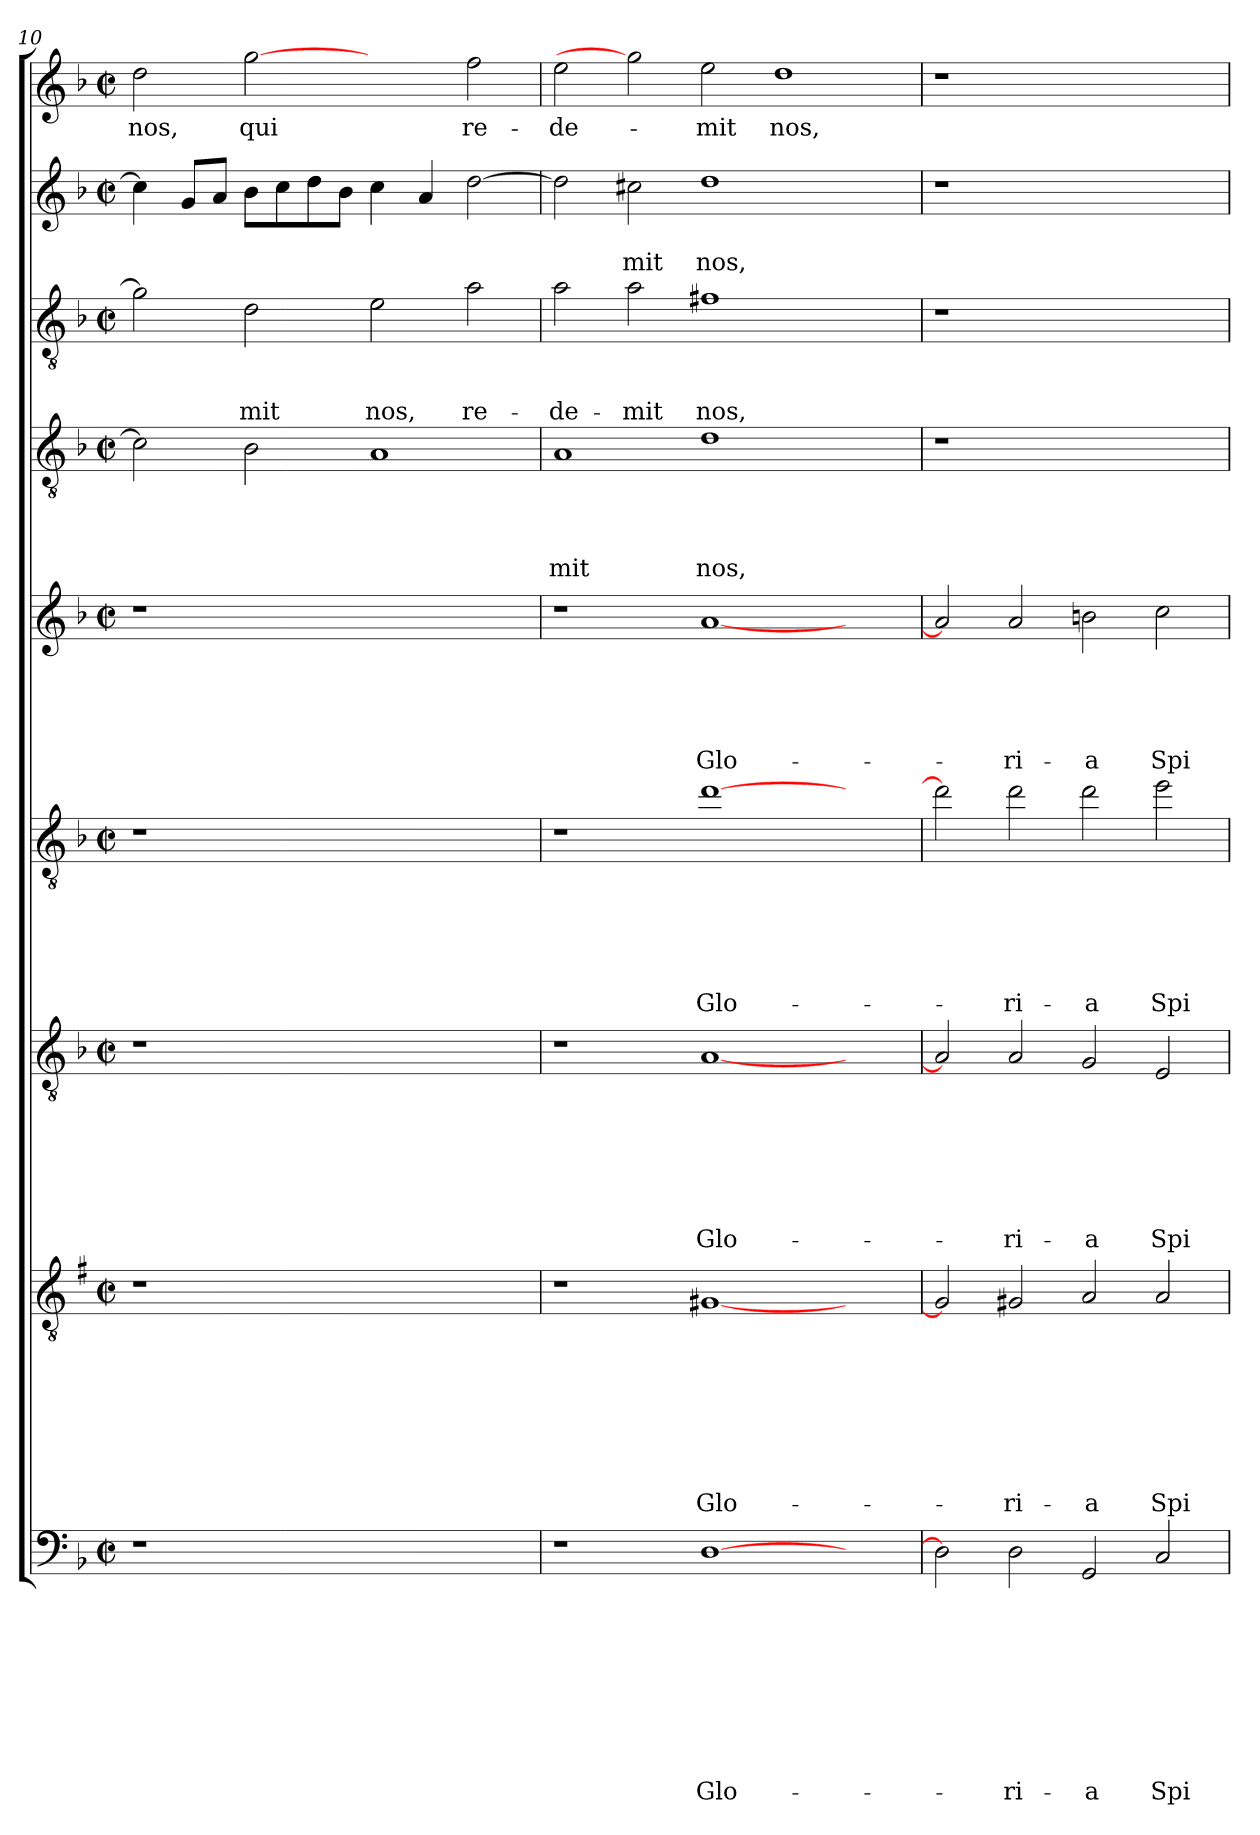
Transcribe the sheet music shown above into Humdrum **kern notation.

**kern	**text	**text	**text	**text	**text	**text	**text	**text	**text	**kern	**text	**text	**text	**text	**text	**text	**text	**text	**kern	**text	**text	**text	**text	**text	**text	**text	**kern	**text	**text	**text	**text	**text	**text	**kern	**text	**text	**text	**text	**text	**kern	**text	**text	**text	**text	**kern	**text	**text	**text	**kern	**text	**text	**kern	**text
*part9	*part9	*part9	*part9	*part9	*part9	*part9	*part9	*part9	*part9	*part8	*part8	*part8	*part8	*part8	*part8	*part8	*part8	*part8	*part7	*part7	*part7	*part7	*part7	*part7	*part7	*part7	*part6	*part6	*part6	*part6	*part6	*part6	*part6	*part5	*part5	*part5	*part5	*part5	*part5	*part4	*part4	*part4	*part4	*part4	*part3	*part3	*part3	*part3	*part2	*part2	*part2	*part1	*part1
*staff9	*staff9	*staff9	*staff9	*staff9	*staff9	*staff9	*staff9	*staff9	*staff9	*staff8	*staff8	*staff8	*staff8	*staff8	*staff8	*staff8	*staff8	*staff8	*staff7	*staff7	*staff7	*staff7	*staff7	*staff7	*staff7	*staff7	*staff6	*staff6	*staff6	*staff6	*staff6	*staff6	*staff6	*staff5	*staff5	*staff5	*staff5	*staff5	*staff5	*staff4	*staff4	*staff4	*staff4	*staff4	*staff3	*staff3	*staff3	*staff3	*staff2	*staff2	*staff2	*staff1	*staff1
*clefF4	*	*	*	*	*	*	*	*	*	*clefGv2	*	*	*	*	*	*	*	*	*clefGv2	*	*	*	*	*	*	*	*clefGv2	*	*	*	*	*	*	*clefG2	*	*	*	*	*	*clefGv2	*	*	*	*	*clefGv2	*	*	*	*clefG2	*	*	*clefG2	*
*	*	*	*	*	*	*	*	*	*	*ITrd1c2	*	*	*	*	*	*	*	*	*	*	*	*	*	*	*	*	*ITrd8c14	*	*	*	*	*	*	*	*	*	*	*	*	*	*	*	*	*	*	*	*	*	*	*	*	*	*
*k[b-]	*	*	*	*	*	*	*	*	*	*k[b-]	*	*	*	*	*	*	*	*	*k[b-]	*	*	*	*	*	*	*	*k[b-]	*	*	*	*	*	*	*k[b-]	*	*	*	*	*	*k[b-]	*	*	*	*	*k[b-]	*	*	*	*k[b-]	*	*	*k[b-]	*
*F:	*	*	*	*	*	*	*	*	*	*F:	*	*	*	*	*	*	*	*	*F:	*	*	*	*	*	*	*	*F:	*	*	*	*	*	*	*F:	*	*	*	*	*	*F:	*	*	*	*	*F:	*	*	*	*F:	*	*	*F:	*
*M2/2	*	*	*	*	*	*	*	*	*	*M2/2	*	*	*	*	*	*	*	*	*M2/2	*	*	*	*	*	*	*	*M2/2	*	*	*	*	*	*	*M2/2	*	*	*	*	*	*M2/2	*	*	*	*	*M2/2	*	*	*	*M2/2	*	*	*M2/2	*
*met(c|)	*	*	*	*	*	*	*	*	*	*met(c|)	*	*	*	*	*	*	*	*	*met(c|)	*	*	*	*	*	*	*	*met(c|)	*	*	*	*	*	*	*met(c|)	*	*	*	*	*	*met(c|)	*	*	*	*	*met(c|)	*	*	*	*met(c|)	*	*	*met(c|)	*
=10	=10	=10	=10	=10	=10	=10	=10	=10	=10	=10	=10	=10	=10	=10	=10	=10	=10	=10	=10	=10	=10	=10	=10	=10	=10	=10	=10	=10	=10	=10	=10	=10	=10	=10	=10	=10	=10	=10	=10	=10	=10	=10	=10	=10	=10	=10	=10	=10	=10	=10	=10	=10	=10
!	!	!	!	!	!	!	!	!	!	!	!	!	!	!	!	!	!	!	!	!	!	!	!	!	!	!	!	!	!	!	!	!	!	!	!	!	!	!	!	!	!	!	!	!	!	!	!	!	!	!	!	!	!LO:LY:b
1r	.	.	.	.	.	.	.	.	.	1r	.	.	.	.	.	.	.	.	1r	.	.	.	.	.	.	.	1r	.	.	.	.	.	.	1r	.	.	.	.	.	2c\]	.	.	.	.	2g\]	.	.	.	4cc\]	.	.	2dd\	nos,
.	.	.	.	.	.	.	.	.	.	.	.	.	.	.	.	.	.	.	.	.	.	.	.	.	.	.	.	.	.	.	.	.	.	.	.	.	.	.	.	.	.	.	.	.	.	.	.	.	8g/L	.	.	.	.
.	.	.	.	.	.	.	.	.	.	.	.	.	.	.	.	.	.	.	.	.	.	.	.	.	.	.	.	.	.	.	.	.	.	.	.	.	.	.	.	.	.	.	.	.	.	.	.	.	8a/J	.	.	.	.
!	!	!	!	!	!	!	!	!	!	!	!	!	!	!	!	!	!	!	!	!	!	!	!	!	!	!	!	!	!	!	!	!	!	!	!	!	!	!	!	!	!	!	!	!	!	!	!	!LO:LY:b	!	!	!	!	!LO:LY:b
.	.	.	.	.	.	.	.	.	.	.	.	.	.	.	.	.	.	.	.	.	.	.	.	.	.	.	.	.	.	.	.	.	.	.	.	.	.	.	.	2B-\	.	.	.	.	2d\	.	.	-mit	8b-\L	.	.	[2gg	qui
.	.	.	.	.	.	.	.	.	.	.	.	.	.	.	.	.	.	.	.	.	.	.	.	.	.	.	.	.	.	.	.	.	.	.	.	.	.	.	.	.	.	.	.	.	.	.	.	.	8cc\	.	.	.	.
.	.	.	.	.	.	.	.	.	.	.	.	.	.	.	.	.	.	.	.	.	.	.	.	.	.	.	.	.	.	.	.	.	.	.	.	.	.	.	.	.	.	.	.	.	.	.	.	.	8dd\	.	.	.	.
.	.	.	.	.	.	.	.	.	.	.	.	.	.	.	.	.	.	.	.	.	.	.	.	.	.	.	.	.	.	.	.	.	.	.	.	.	.	.	.	.	.	.	.	.	.	.	.	.	8b-\J	.	.	.	.
!	!	!	!	!	!	!	!	!	!	!	!	!	!	!	!	!	!	!	!	!	!	!	!	!	!	!	!	!	!	!	!	!	!	!	!	!	!	!	!	!	!	!	!	!	!	!	!	!LO:LY:b	!	!	!	!	!
1ryy	.	.	.	.	.	.	.	.	.	1ryy	.	.	.	.	.	.	.	.	1ryy	.	.	.	.	.	.	.	1ryy	.	.	.	.	.	.	1ryy	.	.	.	.	.	1A	.	.	.	.	2e\	.	.	nos,	4cc\	.	.	2ryy	.
.	.	.	.	.	.	.	.	.	.	.	.	.	.	.	.	.	.	.	.	.	.	.	.	.	.	.	.	.	.	.	.	.	.	.	.	.	.	.	.	.	.	.	.	.	.	.	.	.	4a/	.	.	.	.
!	!	!	!	!	!	!	!	!	!	!	!	!	!	!	!	!	!	!	!	!	!	!	!	!	!	!	!	!	!	!	!	!	!	!	!	!	!	!	!	!	!	!	!	!	!	!	!	!LO:LY:b	!	!	!	!	!LO:LY:b
.	.	.	.	.	.	.	.	.	.	.	.	.	.	.	.	.	.	.	.	.	.	.	.	.	.	.	.	.	.	.	.	.	.	.	.	.	.	.	.	.	.	.	.	.	2a\	.	.	re-	[2dd\	.	.	2ff\	re-
=11	=11	=11	=11	=11	=11	=11	=11	=11	=11	=11	=11	=11	=11	=11	=11	=11	=11	=11	=11	=11	=11	=11	=11	=11	=11	=11	=11	=11	=11	=11	=11	=11	=11	=11	=11	=11	=11	=11	=11	=11	=11	=11	=11	=11	=11	=11	=11	=11	=11	=11	=11	=11	=11
!	!	!	!	!	!	!	!	!	!	!	!	!	!	!	!	!	!	!	!	!	!	!	!	!	!	!	!	!	!	!	!	!	!	!	!	!	!	!	!	!	!	!	!	!LO:LY:b	!	!	!	!LO:LY:b	!	!	!	!	!LO:LY:b
1r	.	.	.	.	.	.	.	.	.	1r	.	.	.	.	.	.	.	.	1r	.	.	.	.	.	.	.	1r	.	.	.	.	.	.	1r	.	.	.	.	.	1A	.	.	.	-mit	2a\	.	.	-de-	2dd\]	.	.	2ee\	-de-
!	!	!	!	!	!	!	!	!	!	!	!	!	!	!	!	!	!	!	!	!	!	!	!	!	!	!	!	!	!	!	!	!	!	!	!	!	!	!	!	!	!	!	!	!	!	!	!	!LO:LY:b	!	!	!LO:LY:b	!	!
.	.	.	.	.	.	.	.	.	.	.	.	.	.	.	.	.	.	.	.	.	.	.	.	.	.	.	.	.	.	.	.	.	.	.	.	.	.	.	.	.	.	.	.	.	2a\	.	.	-mit	2cc#X\	.	-mit	2gg]	.
!	!	!	!	!	!	!	!	!	!LO:LY:b	!	!	!	!	!	!	!	!	!LO:LY:b	!	!	!	!	!	!	!	!LO:LY:b	!	!	!	!	!	!	!LO:LY:b	!	!	!	!	!	!LO:LY:b	!	!	!	!	!LO:LY:b	!	!	!	!LO:LY:b	!	!	!LO:LY:b	!	!LO:LY:b
[1D	.	.	.	.	.	.	.	.	Glo-	[1F#X	.	.	.	.	.	.	.	Glo-	[1A	.	.	.	.	.	.	Glo-	[1d	.	.	.	.	.	Glo-	[1a	.	.	.	.	Glo-	1d	.	.	.	nos,	1f#X	.	.	nos,	1dd	.	nos,	2ee\	-mit
!	!	!	!	!	!	!	!	!	!	!	!	!	!	!	!	!	!	!	!	!	!	!	!	!	!	!	!	!	!	!	!	!	!	!	!	!	!	!	!	!	!	!	!	!	!	!	!	!	!	!	!	!	!LO:LY:b
.	.	.	.	.	.	.	.	.	.	.	.	.	.	.	.	.	.	.	.	.	.	.	.	.	.	.	.	.	.	.	.	.	.	.	.	.	.	.	.	.	.	.	.	.	.	.	.	.	.	.	.	1dd	nos,
2ryy	.	.	.	.	.	.	.	.	.	2ryy	.	.	.	.	.	.	.	.	2ryy	.	.	.	.	.	.	.	2ryy	.	.	.	.	.	.	2ryy	.	.	.	.	.	2ryy	.	.	.	.	2ryy	.	.	.	2ryy	.	.	.	.
=12	=12	=12	=12	=12	=12	=12	=12	=12	=12	=12	=12	=12	=12	=12	=12	=12	=12	=12	=12	=12	=12	=12	=12	=12	=12	=12	=12	=12	=12	=12	=12	=12	=12	=12	=12	=12	=12	=12	=12	=12	=12	=12	=12	=12	=12	=12	=12	=12	=12	=12	=12	=12	=12
2D\]	.	.	.	.	.	.	.	.	.	2F#/]	.	.	.	.	.	.	.	.	2A/]	.	.	.	.	.	.	.	2d\]	.	.	.	.	.	.	2a/]	.	.	.	.	.	1r	.	.	.	.	1r	.	.	.	1r	.	.	1r	.
!	!	!	!	!	!	!	!	!	!LO:LY:b	!	!	!	!	!	!	!	!	!LO:LY:b	!	!	!	!	!	!	!	!LO:LY:b	!	!	!	!	!	!	!LO:LY:b	!	!	!	!	!	!LO:LY:b	!	!	!	!	!	!	!	!	!	!	!	!	!	!
2D\	.	.	.	.	.	.	.	.	-ri-	2F#X/	.	.	.	.	.	.	.	-ri-	2A/	.	.	.	.	.	.	-ri-	2d\	.	.	.	.	.	-ri-	2a/	.	.	.	.	-ri-	.	.	.	.	.	.	.	.	.	.	.	.	.	.
!	!	!	!	!	!	!	!	!	!LO:LY:b	!	!	!	!	!	!	!	!	!LO:LY:b	!	!	!	!	!	!	!	!LO:LY:b	!	!	!	!	!	!	!LO:LY:b	!	!	!	!	!	!LO:LY:b	!	!	!	!	!	!	!	!	!	!	!	!	!	!
2GG/	.	.	.	.	.	.	.	.	-a	2G/	.	.	.	.	.	.	.	-a	2G/	.	.	.	.	.	.	-a	2d\	.	.	.	.	.	-a	2bn\	.	.	.	.	-a	1ryy	.	.	.	.	1ryy	.	.	.	1ryy	.	.	1ryy	.
!	!	!	!	!	!	!	!	!	!LO:LY:b	!	!	!	!	!	!	!	!	!LO:LY:b	!	!	!	!	!	!	!	!LO:LY:b	!	!	!	!	!	!	!LO:LY:b	!	!	!	!	!	!LO:LY:b	!	!	!	!	!	!	!	!	!	!	!	!	!	!
2C/	.	.	.	.	.	.	.	.	Spi-	2G/	.	.	.	.	.	.	.	Spi-	2E/	.	.	.	.	.	.	Spi-	2e\	.	.	.	.	.	Spi-	2cc\	.	.	.	.	Spi-	.	.	.	.	.	.	.	.	.	.	.	.	.	.
=	=	=	=	=	=	=	=	=	=	=	=	=	=	=	=	=	=	=	=	=	=	=	=	=	=	=	=	=	=	=	=	=	=	=	=	=	=	=	=	=	=	=	=	=	=	=	=	=	=	=	=	=	=
*-	*-	*-	*-	*-	*-	*-	*-	*-	*-	*-	*-	*-	*-	*-	*-	*-	*-	*-	*-	*-	*-	*-	*-	*-	*-	*-	*-	*-	*-	*-	*-	*-	*-	*-	*-	*-	*-	*-	*-	*-	*-	*-	*-	*-	*-	*-	*-	*-	*-	*-	*-	*-	*-
